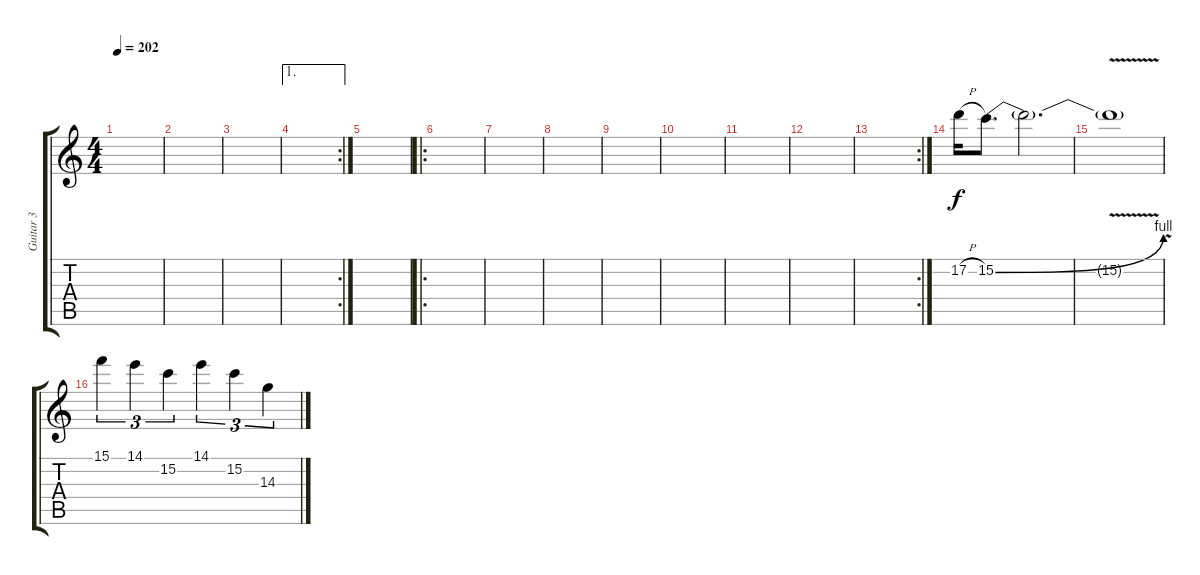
\track ("Guitar 3" "Guitar 3") {instrument distortionguitar}
\staff {score tabs}
\tuning (D4 A3 F3 C3 G2 D2) {hide}
\ts (4 4)
\tempo 202
\clef g2
\ks c
|
|
|
\ae 1
\rc 2
|
|
\ro
|
|
|
|
|
|
|
\rc 2
|
17.2{h}.16 15.2{be (bend 0 0 60 4)}.8{d} 15.2{t}.2{d} |
15.2{v t}.1 |
15.1.4{tu (3 2)} 14.1.4{tu (3 2)} 15.2.4{tu (3 2)} 14.1.4{tu (3 2)} 15.2.4{tu (3 2)} 14.3.4{tu (3 2)}
